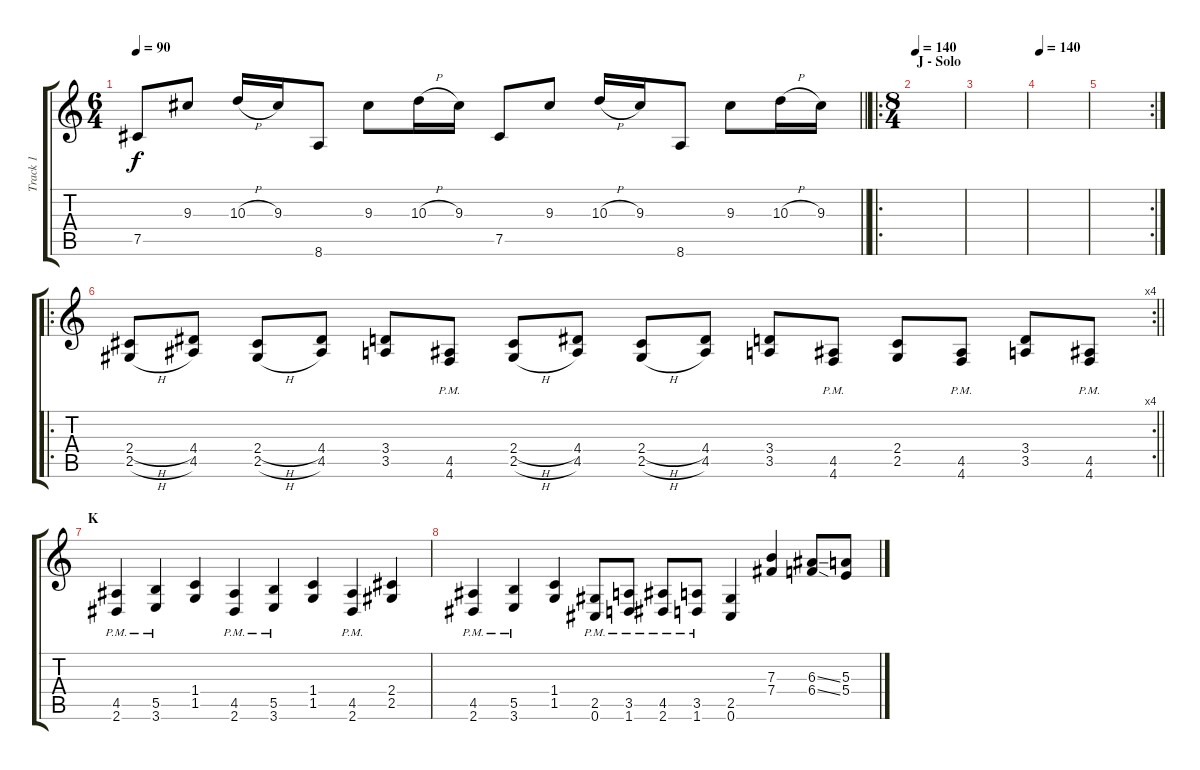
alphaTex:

\track ("Track 1" "Track 1") {instrument distortionguitar}
\staff {score tabs}
\tuning (Db4 Ab3 E3 B2 Gb2 Db2) {hide}
\ts (6 4)
\tempo 90
\clef g2
\barLineRight lightlight
\ks c
7.5.8{dy f} 9.3.8 10.3{h}.16 9.3.16 8.6.8 9.3.8 10.3{h}.16 9.3.16 7.5.8 9.3.8 10.3{h}.16 9.3.16 8.6.8 9.3.8 10.3{h}.16 9.3.16 |
\ro
\ts (8 4)
\section ("" "J - Solo")
\tempo 140
|
|
\tempo 140
|
\rc 2
|
\ro
\rc 4
\barLineRight lightlight
(2.4{h} 2.5{h}).8 (4.4 4.5).8 (2.4{h} 2.5{h}).8 (4.4 4.5).8 (3.4 3.5).8 (4.5{pm} 4.6{pm}).8 (2.4{h} 2.5{h}).8 (4.4 4.5).8 (2.4{h} 2.5{h}).8 (4.4 4.5).8 (3.4 3.5).8 (4.5{pm} 4.6{pm}).8 (2.4 2.5).8 (4.5{pm} 4.6{pm}).8 (3.4 3.5).8 (4.5{pm} 4.6{pm}).8 |
\section ("" "K")
(4.5{pm} 2.6{pm}).4 (5.5{pm} 3.6{pm}).4 (1.4 1.5).4 (4.5{pm} 2.6{pm}).4 (5.5{pm} 3.6{pm}).4 (1.4 1.5).4 (4.5{pm} 2.6{pm}).4 (2.4 2.5).4 |
(4.5{pm} 2.6{pm}).4 (5.5{pm} 3.6{pm}).4 (1.4 1.5).4 (2.5{pm} 0.6{pm}).8 (3.5{pm} 1.6{pm}).8 (4.5{pm} 2.6{pm}).8 (3.5{pm} 1.6{pm}).8 (2.5 0.6).4 (7.3 7.4).4 (6.3{ss} 6.4{ss}).8 (5.3 5.4).8
